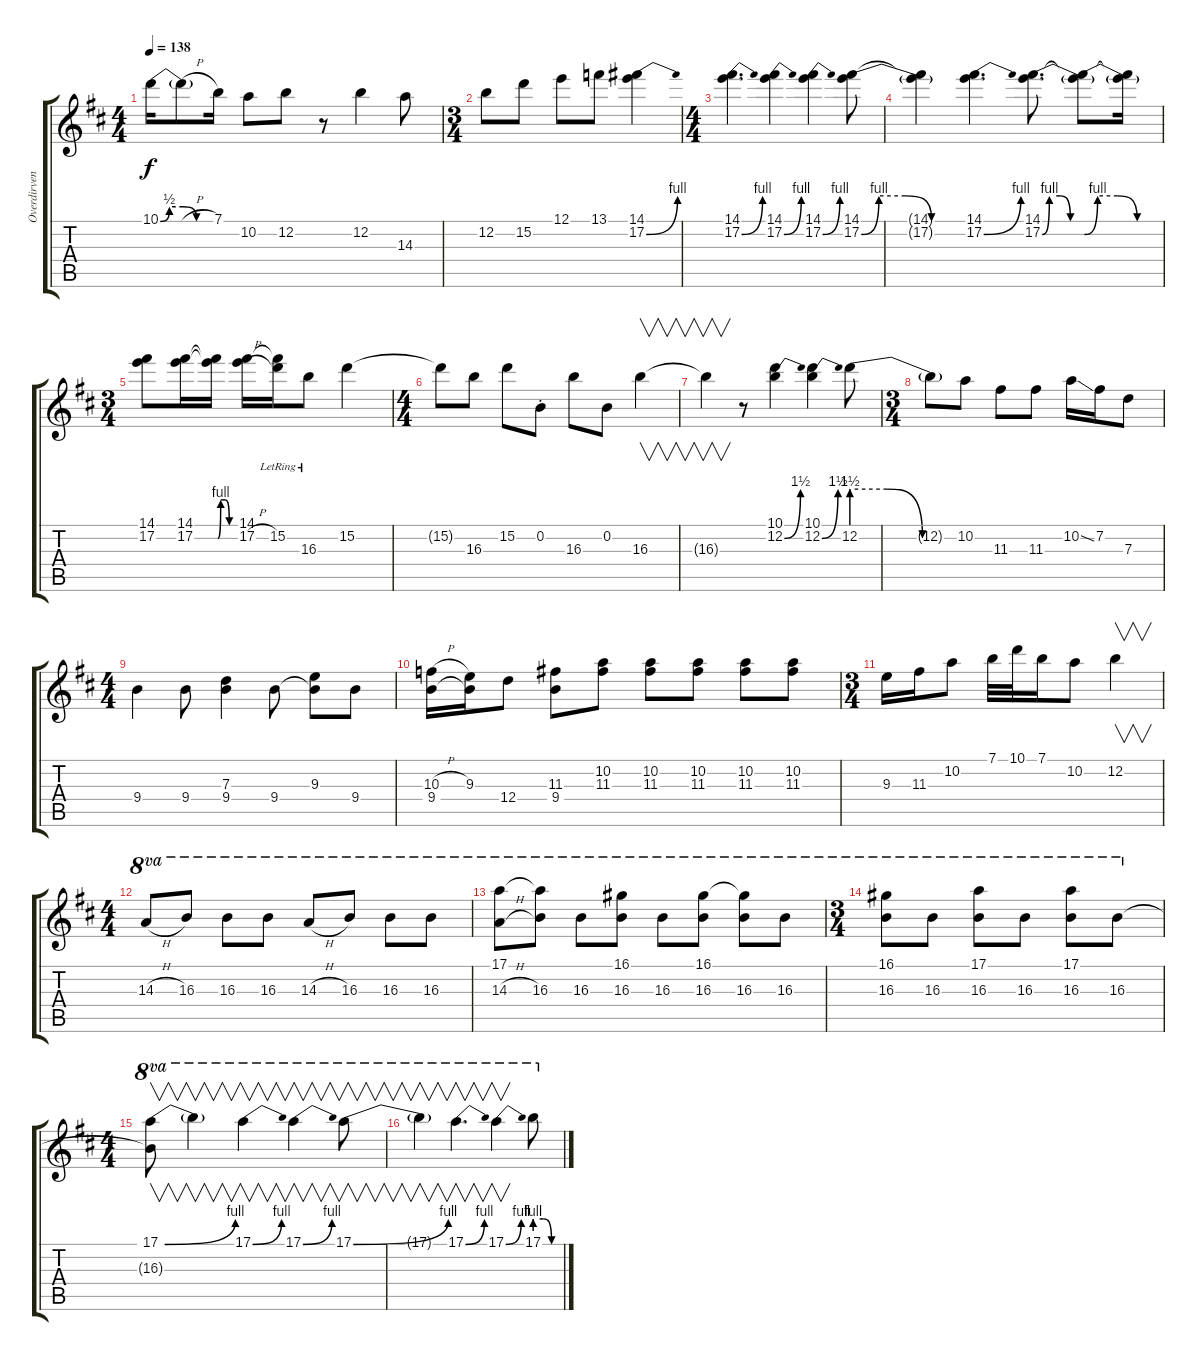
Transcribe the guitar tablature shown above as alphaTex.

\track ("Overdirven Guitar" "Overdirven") {instrument distortionguitar}
\staff {score tabs}
\tuning (E4 B3 G3 D3 A2 E2) {hide}
\ts (4 4)
\tempo 138
\clef g2
\ks d
10.1{be (custom 0 0 10 2 25 2 40 0 60 0)}.16{dy f} 10.1{h t}.8 7.1.16 10.2.8 12.2.8 r.8 12.2.4 14.3.8 |
\ts (3 4)
12.2.8 15.2.8 12.1.8 13.1.8 (14.1 17.2{be (bend 0 0 60 4)}).4 |
\ts (4 4)
(14.1 17.2{be (bend 0 0 60 4)}).4{d} (14.1 17.2{be (bend 0 0 60 4)}).4 (14.1 17.2{be (bend 0 0 60 4)}).4 (14.1 17.2{be (custom 0 0 10 4 25 4 40 0 60 0)}).8 |
(14.1{t} 17.2{t}).4 (14.1 17.2{be (bend 0 0 60 4)}).4{d} (14.1 17.2{be (custom 0 0 10 4 25 4 40 0 60 0)}).8{d} (14.1{t} 17.2{be (custom 0 0 10 4 25 4 40 0 60 0) t}).8 (14.1{t} 17.2{t}).16 |
\ts (3 4)
(14.1 17.2).8 (14.1 17.2).16 (14.1{t} 17.2{be (custom 0 0 10 4 25 4 40 0 60 0) t}).16 (14.1 17.2{h}).16 (14.1{t} 15.2{lr}).16 16.3{lr}.8 15.2.4 |
\ts (4 4)
15.2{t}.8 16.3.8 15.2.8 0.2{st}.8 16.3.8 0.2.8 16.3.4{v} |
16.3{t}.4{v} r.8 (10.1 12.2{be (bend 0 0 60 6)}).4 (10.1 12.2{be (bend 0 0 60 6)}).4 12.2{be (custom 0 6 20 6 40 0 60 0)}.8 |
\ts (3 4)
12.2{t}.8 10.2.8 11.3.8 11.3.8 10.2{ss}.16 7.2.16 7.3.8 |
\ts (4 4)
9.4.4 9.4.8 (7.3 9.4).4 9.4.8 (9.3 9.4{t}).8 9.4.8 |
(10.3{h} 9.4).16 (9.3 9.4{t}).16 12.4.8 (11.3 9.4).8 (10.2 11.3).8 (10.2 11.3).8 (10.2 11.3).8 (10.2 11.3).8 (10.2 11.3).8 |
\ts (3 4)
9.3.16 11.3.16 10.2.8 7.1.32 10.1.32 7.1.16 10.2.8 12.2.4{v} |
\ts (4 4)
14.3{h}.8{ot 8va} 16.3.8{ot 8va} 16.3.8{ot 8va} 16.3.8{ot 8va} 14.3{h}.8{ot 8va} 16.3.8{ot 8va} 16.3.8{ot 8va} 16.3.8{ot 8va} |
(17.1 14.3{h}).8{ot 8va} (17.1{t} 16.3).8{ot 8va} 16.3.8{ot 8va} (16.1 16.3).8{ot 8va} 16.3.8{ot 8va} (16.1 16.3).8{ot 8va} (16.1{t} 16.3).8{ot 8va} 16.3.8{ot 8va} |
\ts (3 4)
(16.1 16.3).8{ot 8va} 16.3.8{ot 8va} (17.1 16.3).8{ot 8va} 16.3.8{ot 8va} (17.1 16.3).8{ot 8va} 16.3.8{ot 8va} |
\ts (4 4)
(17.1{be (bend 0 0 60 4)} 16.3{t}).8{v ot 8va} 17.1{t}.4{v ot 8va} 17.1{be (bend 0 0 60 4)}.4{v ot 8va} 17.1{be (bend 0 0 60 4)}.4{v ot 8va} 17.1{be (bend 0 0 60 4)}.8{v ot 8va} |
17.1{t}.4{v ot 8va} 17.1{be (bend 0 0 60 4)}.4{v d ot 8va} 17.1{be (bend 0 0 60 4)}.4{v ot 8va} 17.1{be (custom 0 4 20 4 40 0 60 0)}.8{ot 8va}
